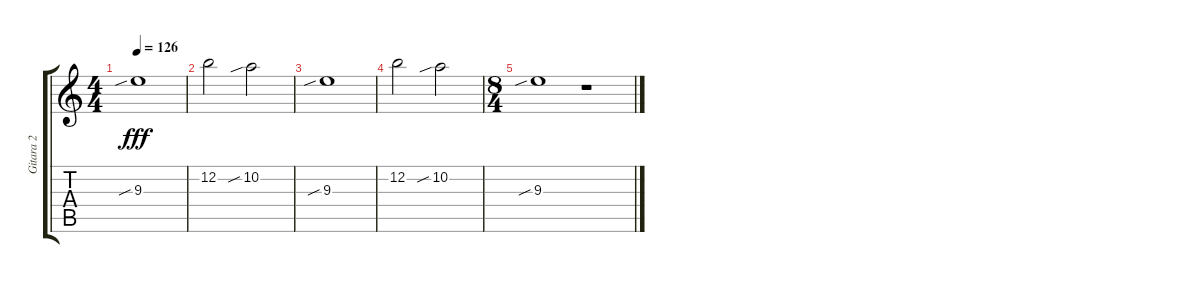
\track ("Gitara 2" "Gitara 2") {instrument electricguitarjazz}
\staff {score tabs}
\tuning (E4 B3 G3 D3 A2 E2) {hide}
\ts (4 4)
\tempo 126
\clef g2
\ks c
9.3{sib}.1{dy fff} |
12.2.2{volume 7 instrument electricguitarclean} 10.2{sib}.2 |
9.3{sib}.1 |
12.2.2{volume 7 instrument electricguitarclean} 10.2{sib}.2 |
\ts (8 4)
9.3{sib}.1 r.1
